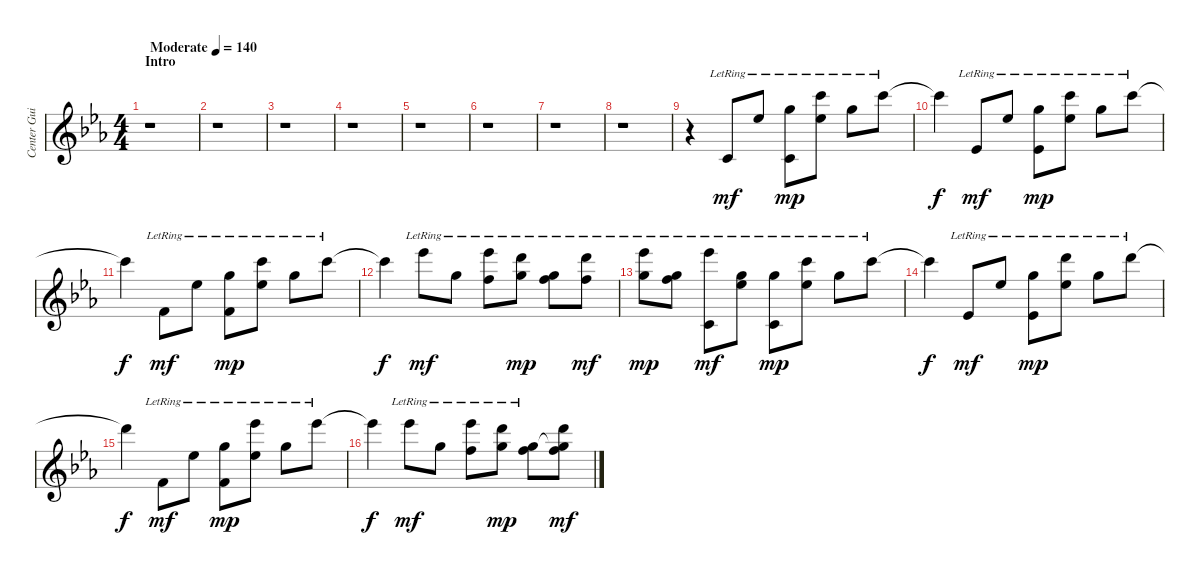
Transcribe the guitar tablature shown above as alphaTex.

\track ("Center Guitar (Delay)" "Center Gui") {instrument electricguitarjazz}
\staff {score}
\tuning (D4 A3 F3 C3 G2 C2) {hide}
\ts (4 4)
\section ("" "Intro")
\tempo (140 "Moderate")
\clef g2
\ks eb
r.1{dy mf instrument electricguitarjazz} |
r.1 |
r.1 |
r.1 |
r.1 |
r.1 |
r.1 |
r.1 |
r.4 12.6{lr}.8 15.4{lr}.8 (14.3{lr} 12.6{lr}).8{dy mp} (15.2{lr} 15.4{lr}).8 14.3{lr}.8 15.2{lr}.8 |
15.2{t}.4{dy f} 15.6{lr}.8{dy mf} 15.4{lr}.8 (14.3{lr} 15.6{lr}).8{dy mp} (15.2{lr} 15.4{lr}).8 14.3{lr}.8 15.2{lr}.8 |
15.2{t}.4{dy f} 17.6{lr}.8{dy mf} 15.4{lr}.8 (14.3{lr} 17.6{lr}).8{dy mp} (15.2{lr} 15.4{lr}).8 14.3{lr}.8 15.2{lr}.8 |
15.2{t}.4{dy f} 13.1{lr}.8{dy mf} 14.3{lr}.8 (13.1{lr} 17.4{lr}).8 (12.1{lr} 14.3{lr}).8{dy mp} (14.3{lr} 17.4{lr}).8 (12.1{lr} 17.4{lr}).8{dy mf} |
(13.1{lr} 14.3{lr}).8{dy mp} (14.3{lr} 17.4{lr}).8 (13.1{lr} 12.6{lr}).8{dy mf} (14.3{lr} 15.4{lr}).8 (14.3{lr} 12.6{lr}).8{dy mp} (15.2{lr} 15.4{lr}).8 14.3{lr}.8 15.2{lr}.8 |
15.2{t}.4{dy f} 15.6{lr}.8{dy mf} 15.4{lr}.8 (14.3{lr} 15.6{lr}).8{dy mp} (17.2{lr} 15.4{lr}).8 14.3{lr}.8 17.2{lr}.8 |
17.2{t}.4{dy f} 17.6{lr}.8{dy mf} 15.4{lr}.8 (14.3{lr} 17.6{lr}).8{dy mp} (13.1{lr} 15.4{lr}).8 14.3{lr}.8 13.1{lr}.8 |
13.1{t}.4{dy f} 13.1{lr}.8{dy mf} 14.3{lr}.8 (13.1{lr} 17.4{lr}).8 (12.1{lr} 14.3{lr}).8{dy mp} (14.3 17.4{lr}).8 (12.1 14.3{t} 17.4).8{dy mf}
